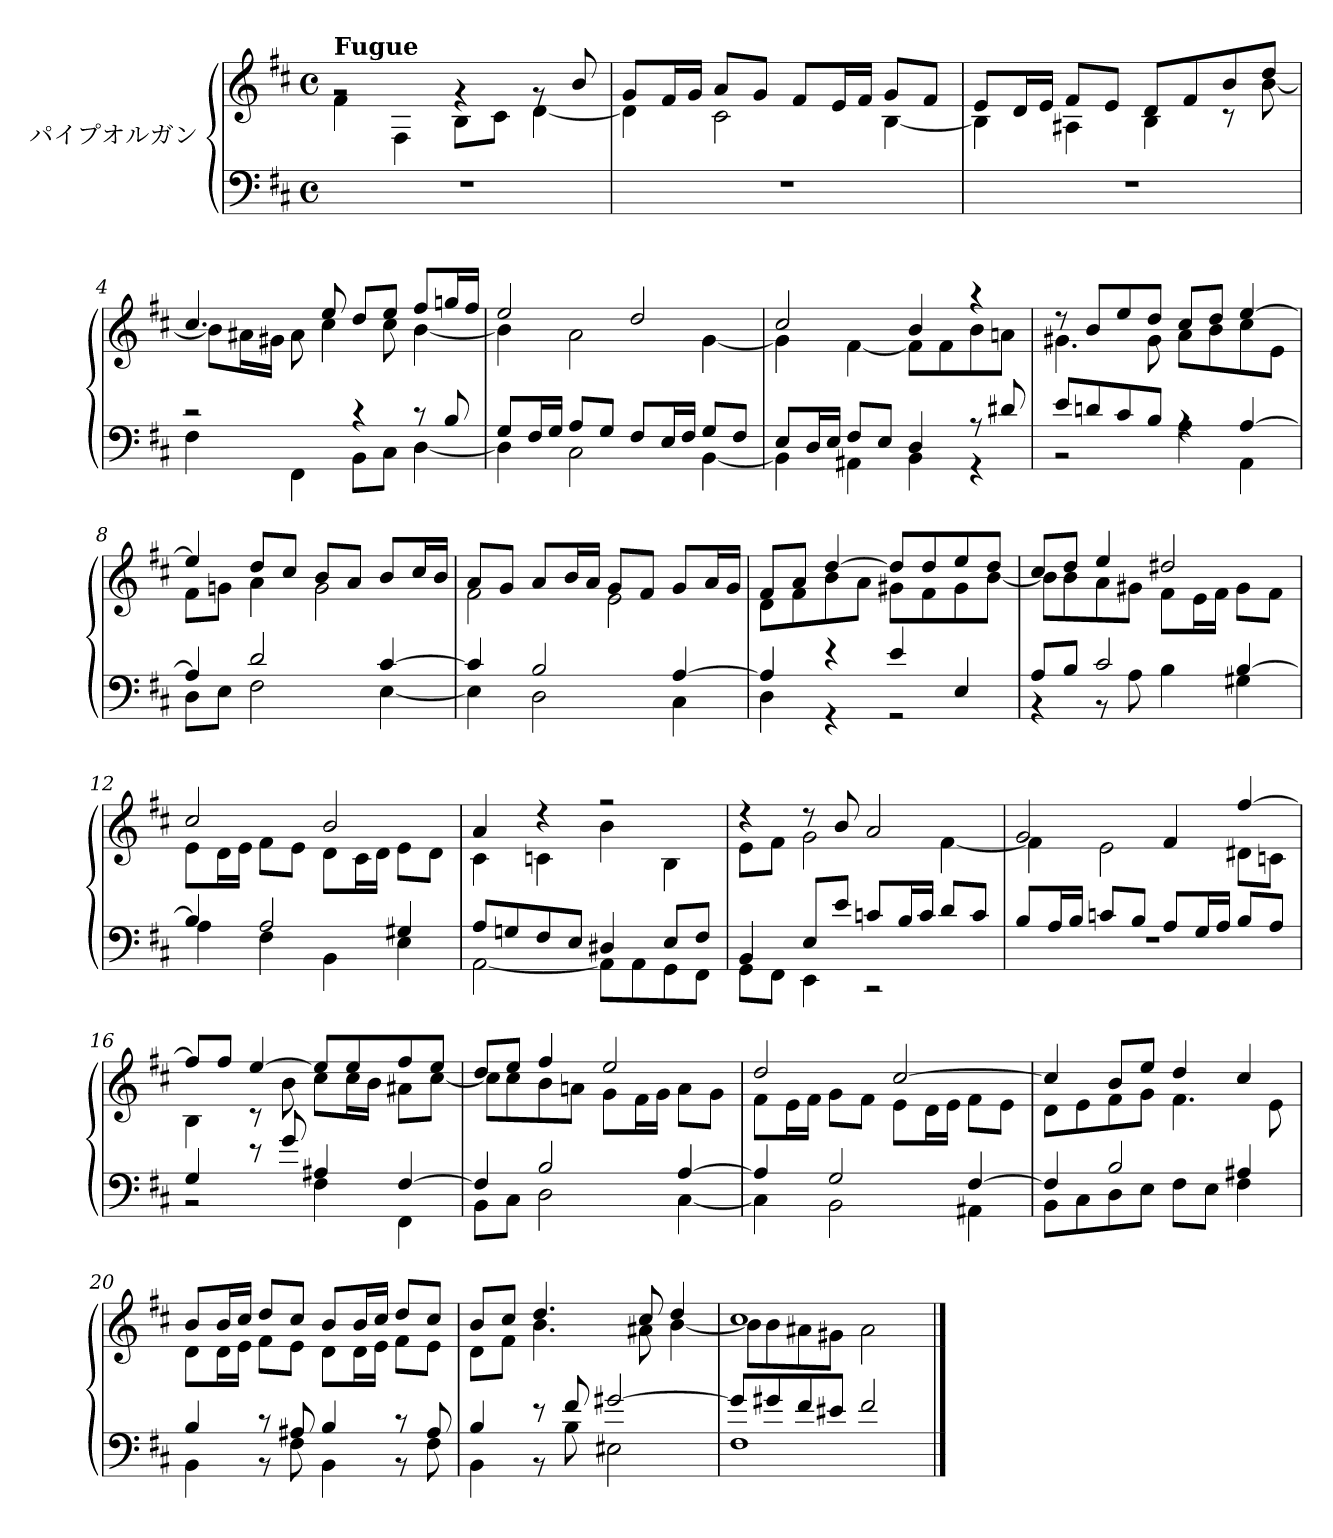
**kern	**kern
*part1	*part1
*staff2	*staff1
*I"パイプオルガン	*
*clefF4	*clefG2
*k[f#c#]	*k[f#c#]
*M4/4	*M4/4
*met(c)	*met(c)
=1	=1
*	*^
!	!LO:TX:a:B:t=Fugue	!
1r	2rg	4f#\
.	.	4F#\
.	4rg	8B\L
.	.	8c#\J
.	8rg	[4d\
.	8b/	.
=2	=2	=2
1r	8g/L	4d\]
.	16f#/L	.
.	16g/JJ	.
.	8a/L	2c#\
.	8g/J	.
.	8f#/L	.
.	16e/L	.
.	16f#/JJ	.
.	8g/L	[4B\
.	8f#/J	.
=3	=3	=3
1r	8e/L	4B\]
.	16d/L	.
.	16e/JJ	.
.	8f#/L	4A#X\
.	8e/J	.
.	8d/L	4B\
.	8f#/	.
.	8b/	8r
.	8dd/J	[8b\
!!LO:LB:g=z	!!
=4	=4	=4
*^	*	*
2r	4F#\	4.cc#/	8b\L]
.	.	.	16a#X\L
.	.	.	16g#X\JJ
.	4FF#\	.	8a#\
.	.	8ee/	4cc#\
4r	8BB\L	8dd/L	.
.	8C#\J	8ee/J	8cc#\
8r	[4D\	8ff#/L	[4b\
8B/	.	16ggn/L	.
.	.	16ff#/JJ	.
=5	=5	=5	=5
8G/L	4D\]	2ee/	4b\]
16F#/L	.	.	.
16G/JJ	.	.	.
8A/L	2C#\	.	2a\
8G/J	.	.	.
8F#/L	.	2dd/	.
16E/L	.	.	.
16F#/JJ	.	.	.
8G/L	[4BB\	.	[4g\
8F#/J	.	.	.
=6	=6	=6	=6
8E/L	4BB\]	2cc#/	4g\]
16D/L	.	.	.
16E/JJ	.	.	.
8F#/L	4AA#X\	.	[4f#\
8E/J	.	.	.
4D/	4BB\	4b/	8f#\L]
.	.	.	8f#\
8r	4r	4r	8b\
8d#X/	.	.	8an\J
!!LO:LB:g=z	!!
=7	=7	=7	=7
8e/L	2r	8r	4.g#X\
8dn/	.	8b/L	.
8c#/	.	8ee/	.
8B/J	.	8dd/J	8g#\
4rA	4A\	8cc#/L	8a\L
.	.	8dd/J	8b\
[4A/	4AA\	[4ee/	8cc#\
.	.	.	8e\J
=8	=8	=8	=8
4A/]	8D\L	4ee/]	8f#\L
.	8E\J	.	8gn\J
2d/	2F#\	8dd/L	4a\
.	.	8cc#/J	.
.	.	8b/L	2g\
.	.	8a/J	.
[4c#/	[4E\	8b/L	.
.	.	16cc#/L	.
.	.	16b/JJ	.
=9	=9	=9	=9
4c#/]	4E\]	8a/L	2f#\
.	.	8g/J	.
2B/	2D\	8a/L	.
.	.	16b/L	.
.	.	16a/JJ	.
.	.	8g/L	2e\
.	.	8f#/J	.
[4A/	4C#\	8g/L	.
.	.	16a/L	.
.	.	16g/JJ	.
!!LO:LB:g=z	!!
=10	=10	=10	=10
4A/]	4D\	8f#/L	8d\L
.	.	8a/J	8f#\
4r	4r	[4dd/	8b\
.	.	.	8a\J
4e/	2r	8dd/L]	8g#X\L
.	.	8dd/	8f#\
4E/	.	8ee/	8g#\
.	.	8dd/J	[8b\J
=11	=11	=11	=11
8A/L	4r	8cc#/L	8b\L]
8B/J	.	8dd/J	8b\
2c#/	8r	4ee/	8a\
.	8A\	.	8g#X\J
.	4B\	2dd#X/	8f#\L
.	.	.	16e\L
.	.	.	16f#\JJ
[4B/	4G#X\	.	8g#\L
.	.	.	8f#\J
=12	=12	=12	=12
4B/]	4A\	2cc#/	8e\L
.	.	.	16d\L
.	.	.	16e\JJ
2A/	4F#\	.	8f#\L
.	.	.	8e\J
.	4BB\	2b/	8d\L
.	.	.	16c#\L
.	.	.	16d\JJ
4G#X/	4E\	.	8e\L
.	.	.	8d\J
!!LO:PB:g=z	!!
=13	=13	=13	=13
8A/L	[2AA\	4a/	4c#\
8Gn/	.	.	.
8F#/	.	4r	4cn\
8E/J	.	.	.
4D#X/	8AA\L]	2r	4b\
.	8AA\	.	.
8E/L	8GG\	.	4B\
8F#/J	8FF#\J	.	.
=14	=14	=14	=14
4BB/	8GG\L	4r	8e\L
.	8FF#\J	.	8f#\J
8E/L	4EE\	8r	2g\
8e/J	.	8b/	.
8cn/L	2r	2a/	.
16B/L	.	.	.
16c/JJ	.	.	.
8d/L	.	.	[4f#\
8c/J	.	.	.
=15	=15	=15	=15
8B/L	1rF	2g/	4f#\]
16A/L	.	.	.
16B/JJ	.	.	.
8cn/L	.	.	2e\
8B/J	.	.	.
8A/L	.	4f#/	.
16G/L	.	.	.
16A/JJ	.	.	.
8B/L	.	[4ff#/	8d#X\L
8A/J	.	.	8cn\J
!!LO:LB:g=z	!!
=16	=16	=16	=16
4G/	2r	8ff#/L]	4B\
.	.	8ff#/J	.
8r	.	[4ee/	8r
8g/	.	.	8b\
4A#X/	4F#\	8ee/L]	8cc#i\L
.	.	8ee/	16cc#\L
.	.	.	16b\JJ
[4F#/	4FF#\	8ff#/	8a#X\L
.	.	8ee/J	[8cc#\J
=17	=17	=17	=17
4F#/]	8BB\L	8dd/L	8cc#\L]
.	8C#\J	8ee/J	8cc#\
2B/	2D\	4ff#/	8b\
.	.	.	8an\J
.	.	2ee/	8g\L
.	.	.	16f#\L
.	.	.	16g\JJ
[4A/	[4C#\	.	8a\L
.	.	.	8g\J
!!LO:LB:g=z	!!
=18	=18	=18	=18
4A/]	4C#\]	2dd/	8f#\L
.	.	.	16e\L
.	.	.	16f#\JJ
2G/	2BB\	.	8g\L
.	.	.	8f#\J
.	.	[2cc#/	8e\L
.	.	.	16d\L
.	.	.	16e\JJ
[4F#/	4AA#X\	.	8f#\L
.	.	.	8e\J
=19	=19	=19	=19
4F#/]	8BB\L	4cc#/]	8d\L
.	8C#\	.	8e\
2B/	8D\	8b/L	8f#\
.	8E\J	8ee/J	8g\J
.	8F#\L	4dd/	4.f#\
.	8E\J	.	.
4A#X/	4F#\	4cc#/	.
.	.	.	8e\
=20	=20	=20	=20
4B/	4BB\	8b/L	8d\L
.	.	16b/L	16d\L
.	.	16cc#/JJ	16e\JJ
8r	8r	8dd/L	8f#\L
8A#X/	8F#\	8cc#/J	8e\J
4B/	4BB\	8b/L	8d\L
.	.	16b/L	16d\L
.	.	16cc#/JJ	16e\JJ
8r	8r	8dd/L	8f#\L
8A#/	8F#\	8cc#/J	8e\J
!!LO:LB:g=z	!!
=21	=21	=21	=21
4B/	4BB\	8b/L	8d\L
.	.	8cc#/J	8f#\J
8r	8r	4.dd/	4.b\
8f#/	8B\	.	.
[2g#X/	2E#X\	.	.
.	.	8cc#/	8a#X\
.	.	4dd/	[4b\
=22	=22	=22	=22
8g#/L]	1F#	1cc#	8b\L]
8g#X/	.	.	8b\
8f#/	.	.	8a#X\
8e#X/J	.	.	8g#X\J
2f#/	.	.	2a#\
*v	*v	*	*
*	*v	*v
==	==
*-	*-
